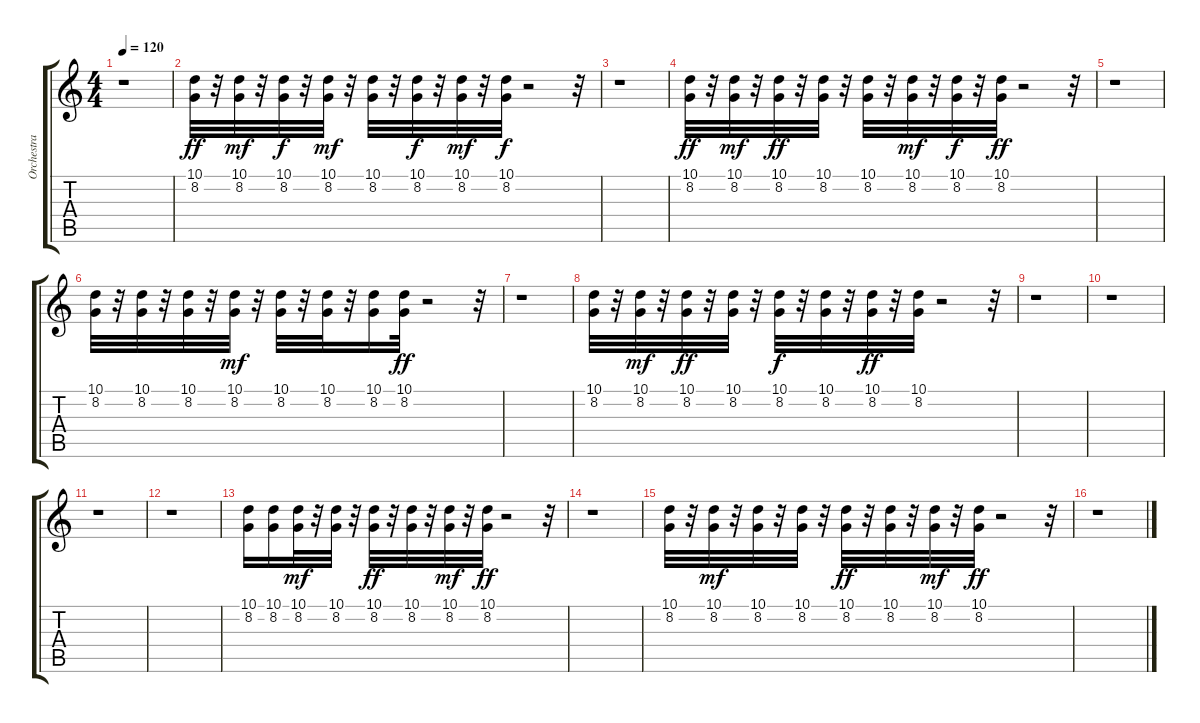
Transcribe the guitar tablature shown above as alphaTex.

\track ("Orchestra Hit" "Orchestra ") {instrument orchestrahit}
\staff {score tabs}
\tuning (E4 B3 G3 D3 A2 E2) {hide}
\ts (4 4)
\tempo 120
\clef g2
\ks c
r.1{dy ff} |
(10.1 8.2).32 r.32 (10.1 8.2).32{dy mf} r.32 (10.1 8.2).32{dy f} r.32 (10.1 8.2).32{dy mf} r.32 (10.1 8.2).32 r.32 (10.1 8.2).32{dy f} r.32 (10.1 8.2).32{dy mf} r.32 (10.1 8.2).32{dy f} r.2 r.32 |
r.1 |
(10.1 8.2).32{dy ff} r.32 (10.1 8.2).32{dy mf} r.32 (10.1 8.2).32{dy ff} r.32 (10.1 8.2).32 r.32 (10.1 8.2).32 r.32 (10.1 8.2).32{dy mf} r.32 (10.1 8.2).32{dy f} r.32 (10.1 8.2).32{dy ff} r.2 r.32 |
r.1 |
(10.1 8.2).32 r.32 (10.1 8.2).32 r.32 (10.1 8.2).32 r.32 (10.1 8.2).32{dy mf} r.32 (10.1 8.2).32 r.32 (10.1 8.2).32 r.32 (10.1 8.2).16 (10.1 8.2).32{dy ff} r.2 r.32 |
r.1 |
(10.1 8.2).32 r.32 (10.1 8.2).32{dy mf} r.32 (10.1 8.2).32{dy ff} r.32 (10.1 8.2).32 r.32 (10.1 8.2).32{dy f} r.32 (10.1 8.2).32 r.32 (10.1 8.2).32{dy ff} r.32 (10.1 8.2).32 r.2 r.32 |
r.1 |
r.1 |
r.1 |
r.1 |
(10.1 8.2).16 (10.1 8.2).16 (10.1 8.2).32{dy mf} r.32 (10.1 8.2).32 r.32 (10.1 8.2).32{dy ff} r.32 (10.1 8.2).32 r.32 (10.1 8.2).32{dy mf} r.32 (10.1 8.2).32{dy ff} r.2 r.32 |
r.1 |
(10.1 8.2).32 r.32 (10.1 8.2).32{dy mf} r.32 (10.1 8.2).32 r.32 (10.1 8.2).32 r.32 (10.1 8.2).32{dy ff} r.32 (10.1 8.2).32 r.32 (10.1 8.2).32{dy mf} r.32 (10.1 8.2).32{dy ff} r.2 r.32 |
r.1
